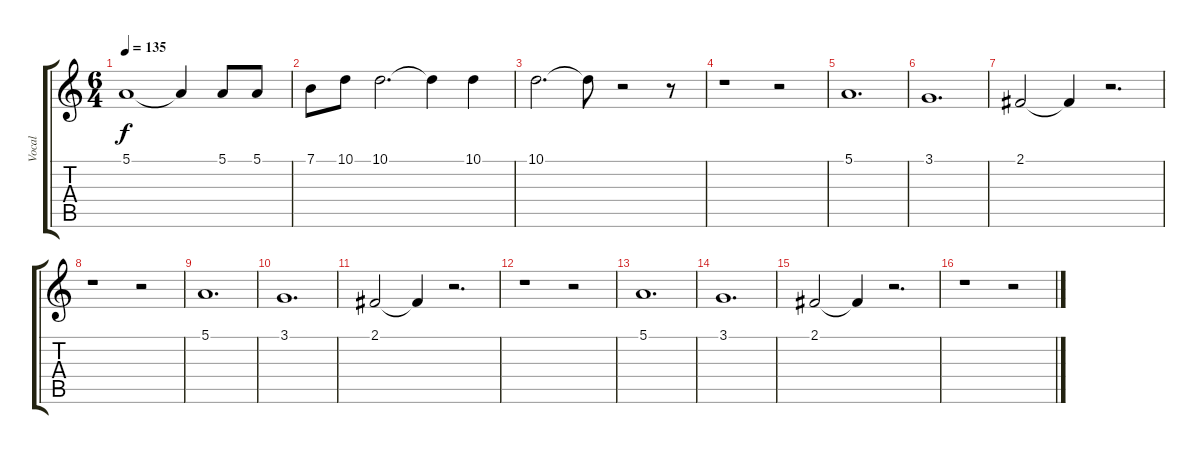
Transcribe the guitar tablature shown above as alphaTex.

\track ("Vocal" "Vocal") {instrument englishhorn}
\staff {score tabs}
\tuning (E4 B3 G3 D3 A2 E2) {hide}
\ts (6 4)
\tempo 135
\clef g2
\ks c
5.1.1{dy f} 5.1{t}.4 5.1.8 5.1.8 |
7.1.8 10.1.8 10.1.2{d} 10.1{t}.4 10.1.4 |
10.1.2{d} 10.1{t}.8 r.2 r.8 |
r.1 r.2 |
5.1.1{d instrument choiraahs} |
3.1.1{d} |
2.1.2 2.1{t}.4 r.2{d} |
r.1 r.2 |
5.1.1{d instrument choiraahs} |
3.1.1{d} |
2.1.2 2.1{t}.4 r.2{d} |
r.1 r.2 |
5.1.1{d instrument choiraahs} |
3.1.1{d} |
2.1.2 2.1{t}.4 r.2{d} |
r.1 r.2
